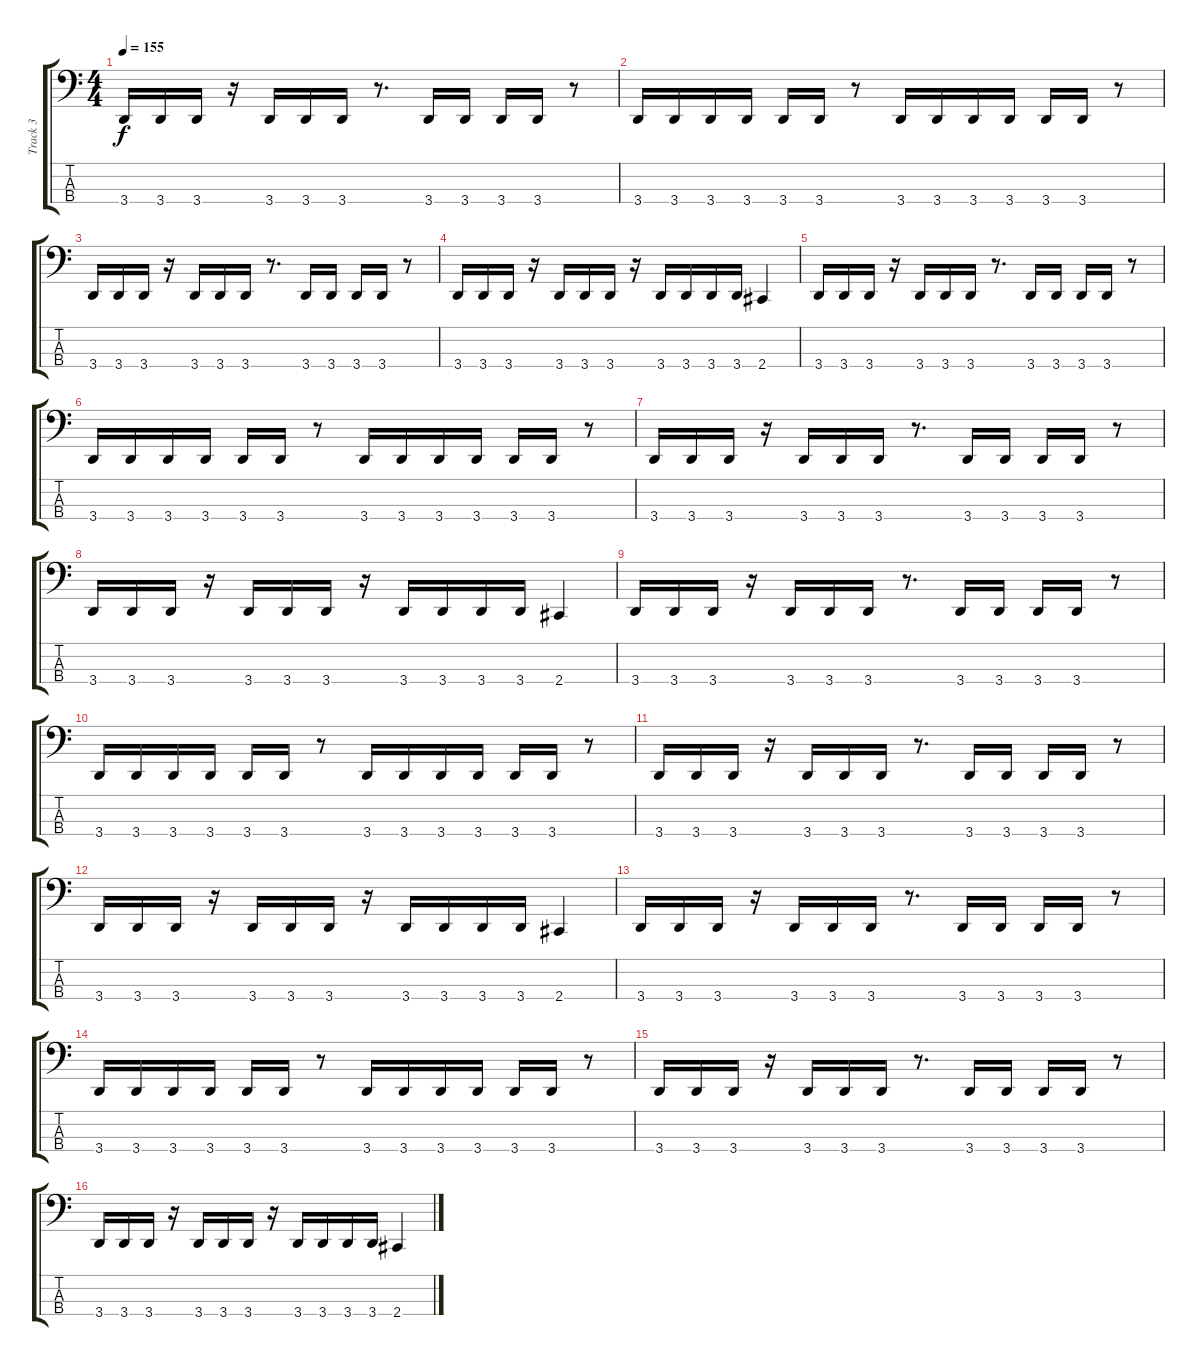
\track ("Track 3" "Track 3") {instrument electricbasspick}
\staff {score tabs}
\tuning (D2 A1 E1 B0) {hide}
\ts (4 4)
\tempo 155
\clef f4
\ks c
3.4.16{dy f instrument electricbasspick} 3.4.16 3.4.16 r.16 3.4.16 3.4.16 3.4.16 r.8{d} 3.4.16 3.4.16 3.4.16 3.4.16 r.8 |
3.4.16 3.4.16 3.4.16 3.4.16 3.4.16 3.4.16 r.8 3.4.16 3.4.16 3.4.16 3.4.16 3.4.16 3.4.16 r.8 |
3.4.16 3.4.16 3.4.16 r.16 3.4.16 3.4.16 3.4.16 r.8{d} 3.4.16 3.4.16 3.4.16 3.4.16 r.8 |
3.4.16 3.4.16 3.4.16 r.16 3.4.16 3.4.16 3.4.16 r.16 3.4.16 3.4.16 3.4.16 3.4.16 2.4.4 |
3.4.16 3.4.16 3.4.16 r.16 3.4.16 3.4.16 3.4.16 r.8{d} 3.4.16 3.4.16 3.4.16 3.4.16 r.8 |
3.4.16 3.4.16 3.4.16 3.4.16 3.4.16 3.4.16 r.8 3.4.16 3.4.16 3.4.16 3.4.16 3.4.16 3.4.16 r.8 |
3.4.16 3.4.16 3.4.16 r.16 3.4.16 3.4.16 3.4.16 r.8{d} 3.4.16 3.4.16 3.4.16 3.4.16 r.8 |
3.4.16 3.4.16 3.4.16 r.16 3.4.16 3.4.16 3.4.16 r.16 3.4.16 3.4.16 3.4.16 3.4.16 2.4.4 |
3.4.16 3.4.16 3.4.16 r.16 3.4.16 3.4.16 3.4.16 r.8{d} 3.4.16 3.4.16 3.4.16 3.4.16 r.8 |
3.4.16 3.4.16 3.4.16 3.4.16 3.4.16 3.4.16 r.8 3.4.16 3.4.16 3.4.16 3.4.16 3.4.16 3.4.16 r.8 |
3.4.16 3.4.16 3.4.16 r.16 3.4.16 3.4.16 3.4.16 r.8{d} 3.4.16 3.4.16 3.4.16 3.4.16 r.8 |
3.4.16 3.4.16 3.4.16 r.16 3.4.16 3.4.16 3.4.16 r.16 3.4.16 3.4.16 3.4.16 3.4.16 2.4.4 |
3.4.16 3.4.16 3.4.16 r.16 3.4.16 3.4.16 3.4.16 r.8{d} 3.4.16 3.4.16 3.4.16 3.4.16 r.8 |
3.4.16 3.4.16 3.4.16 3.4.16 3.4.16 3.4.16 r.8 3.4.16 3.4.16 3.4.16 3.4.16 3.4.16 3.4.16 r.8 |
3.4.16 3.4.16 3.4.16 r.16 3.4.16 3.4.16 3.4.16 r.8{d} 3.4.16 3.4.16 3.4.16 3.4.16 r.8 |
3.4.16 3.4.16 3.4.16 r.16 3.4.16 3.4.16 3.4.16 r.16 3.4.16 3.4.16 3.4.16 3.4.16 2.4.4
